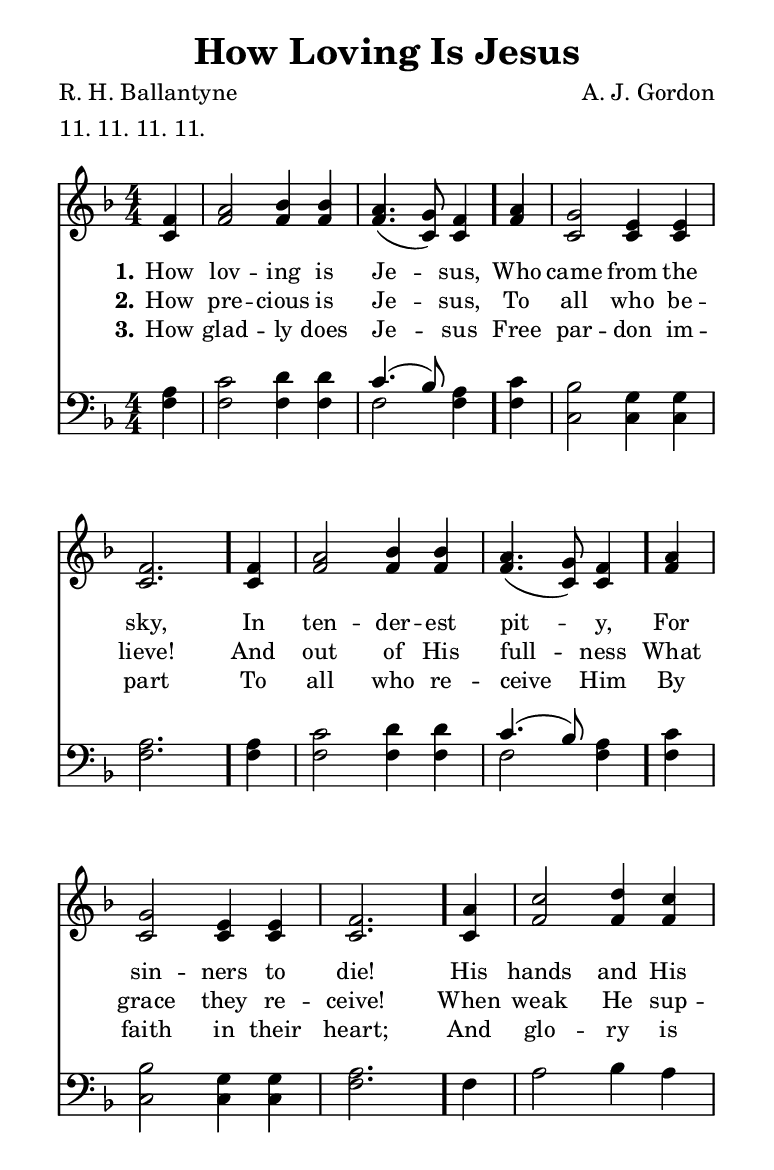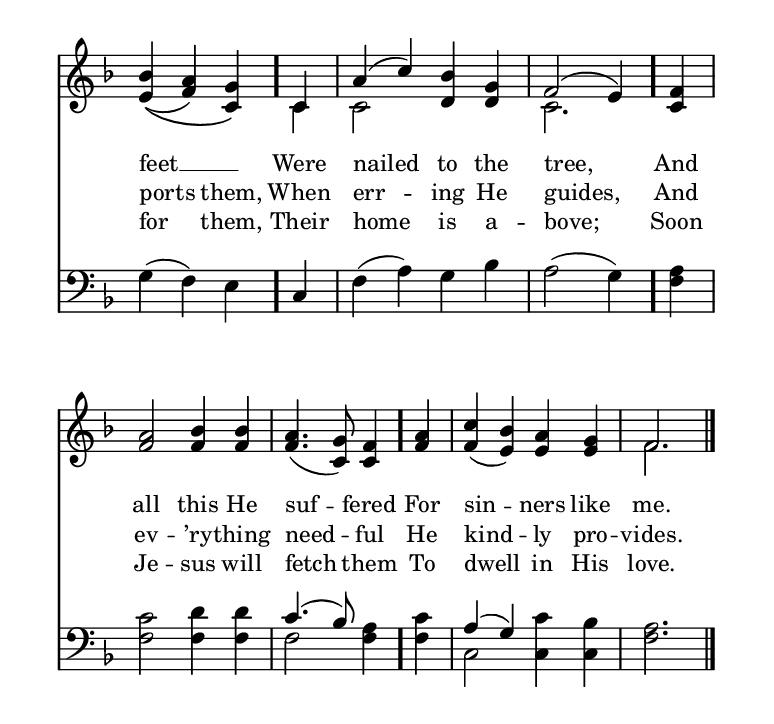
\include "common/global.ily"
\paper {
  \include "common/paper.ily"
}

\header{
  %children
  hymnnumber = "304"
  title = "How Loving Is Jesus"
  tunename = "My Jesus, I Love Thee"
  meter = "11. 11. 11. 11."
  poet = "R. H. Ballantyne"
  composer = "A. J. Gordon"
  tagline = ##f
}

global = {
  \include "common/overrides.ily"
  \override Staff.TimeSignature.style = #'numbered
  \time 4/4
  \override Score.MetronomeMark.transparent = ##t % hide all fermata changes too
  \tempo 4=90
  \key f \major
  \partial 4
  \autoBeamOff
}

notesSoprano = {
\global
\relative c' {

  f4 | a2 bes4 bes | a4.( g8) f4
  a4 | g2 e4 e | f2. \eogbreak
  f4 | a2 bes4 bes | a4.( g8) f4
  a4 | g2 e4 e | f2. \eogbreak

  a4 | c2 d4 c | bes\(( a) g\)
  c,4 | a'( c) bes g | f2( e4) \eogbreak
  f4 | a2 bes4 bes | a4.( g8) f4
  a4 | c( bes) a g | f2. \eogbreak

  \bar "|."

}
}

notesAlto = {
\global
\relative e' {

  c4 | f2 f4 f | f4.( c8) c4
  f4 | c2 c4 c | c2.
  c4 | f2 f4 f | f4.( c8) c4
  f4 | c2 c4 c | c2.

  c4 | f2 f4 f | e( f) c
  c4 | c2 d4 d | c2.
  c4 | f2 f4 f | f4.( c8) c4
  f4 | f( e) e e | f2.

}
}

notesTenor = {
\global
\relative a {

  a4 | c2 d4 d | c4.( bes8) a4
  c4 | bes2 g4 g | a2.
  a4 | c2 d4 d | c4.( bes8) a4
  c4 | bes2 g4 g | a2.

  f4 | a2 bes4 a | g( f) e
  c4 | f( a) g bes | a2( g4)
  a4 | c2 d4 d | c4.( bes8) a4
  c4 | a( g) c bes | a2.

}
}

notesBass = {
\global
\relative f {

  f4 | f2 f4 f | f2 f4
  f4 | c2 c4 c | f2.
  f4 | f2 f4 f | f2 f4
  f4 | c2 c4 c | f2.

  r4 | r1 | r2.
  r4 | r1 | r2.
  f4 | f2 f4 f | f2 f4
  f4 | c2 c4 c | f2.

}
}

wordsA = \lyricmode {
\set stanza = "1."

How lov -- ing is Je -- sus, \bar "."
Who came from the sky, \bar "."
In ten -- der -- est pit -- y, \bar "."
For sin -- ners to die! \bar "."
His hands and His feet __ _ \bar "."
Were nailed to the tree, \bar "."
And all this He suf -- fered \bar "."
For sin -- ners like me. \bar "."

}

wordsB = \lyricmode {
\set stanza = "2."

How pre -- cious is Je -- sus,
To all who be -- lieve!
And out of His full -- ness
What grace they re -- ceive!
When weak He sup -- ports them,
When err -- ing He guides,
And ev -- ’ry -- thing need -- ful
He kind -- ly pro -- vides.

}

wordsC = \lyricmode {
\set stanza = "3."

How glad -- ly does Je -- sus
Free par -- don im -- part
To all who re -- ceive Him
By faith in their heart;
And glo -- ry is for them,
Their home is a -- bove;
Soon Je -- sus will fetch them
To dwell in His love.

}

\score {
  \context ChoirStaff <<
    \context Staff = upper <<
      \set Staff.autoBeaming = ##f
      \set ChoirStaff.systemStartDelimiter = #'SystemStartBar
      \set ChoirStaff.printPartCombineTexts = ##f
      \partcombine #'(2 . 11) \notesSoprano \notesAlto
      \context NullVoice = sopranos { \voiceOne << \notesSoprano >> }
      \context Lyrics = one   \lyricsto sopranos \wordsA
      \context Lyrics = two   \lyricsto sopranos \wordsB
      \context Lyrics = three \lyricsto sopranos \wordsC
    >>
    \context Staff = men <<
      \set Staff.autoBeaming = ##f
      \clef bass
      \set ChoirStaff.printPartCombineTexts = ##f
      \partcombine #'(2 . 11) \notesTenor \notesBass
    >>
  >>
  \layout {
    \include "common/layout.ily"
  }
  \midi{
    \include "common/midi.ily"
  }
}

\version "2.19.49"  % necessary for upgrading to future LilyPond versions.

% vi:set et ts=2 sw=2 ai nocindent syntax=lilypond:
